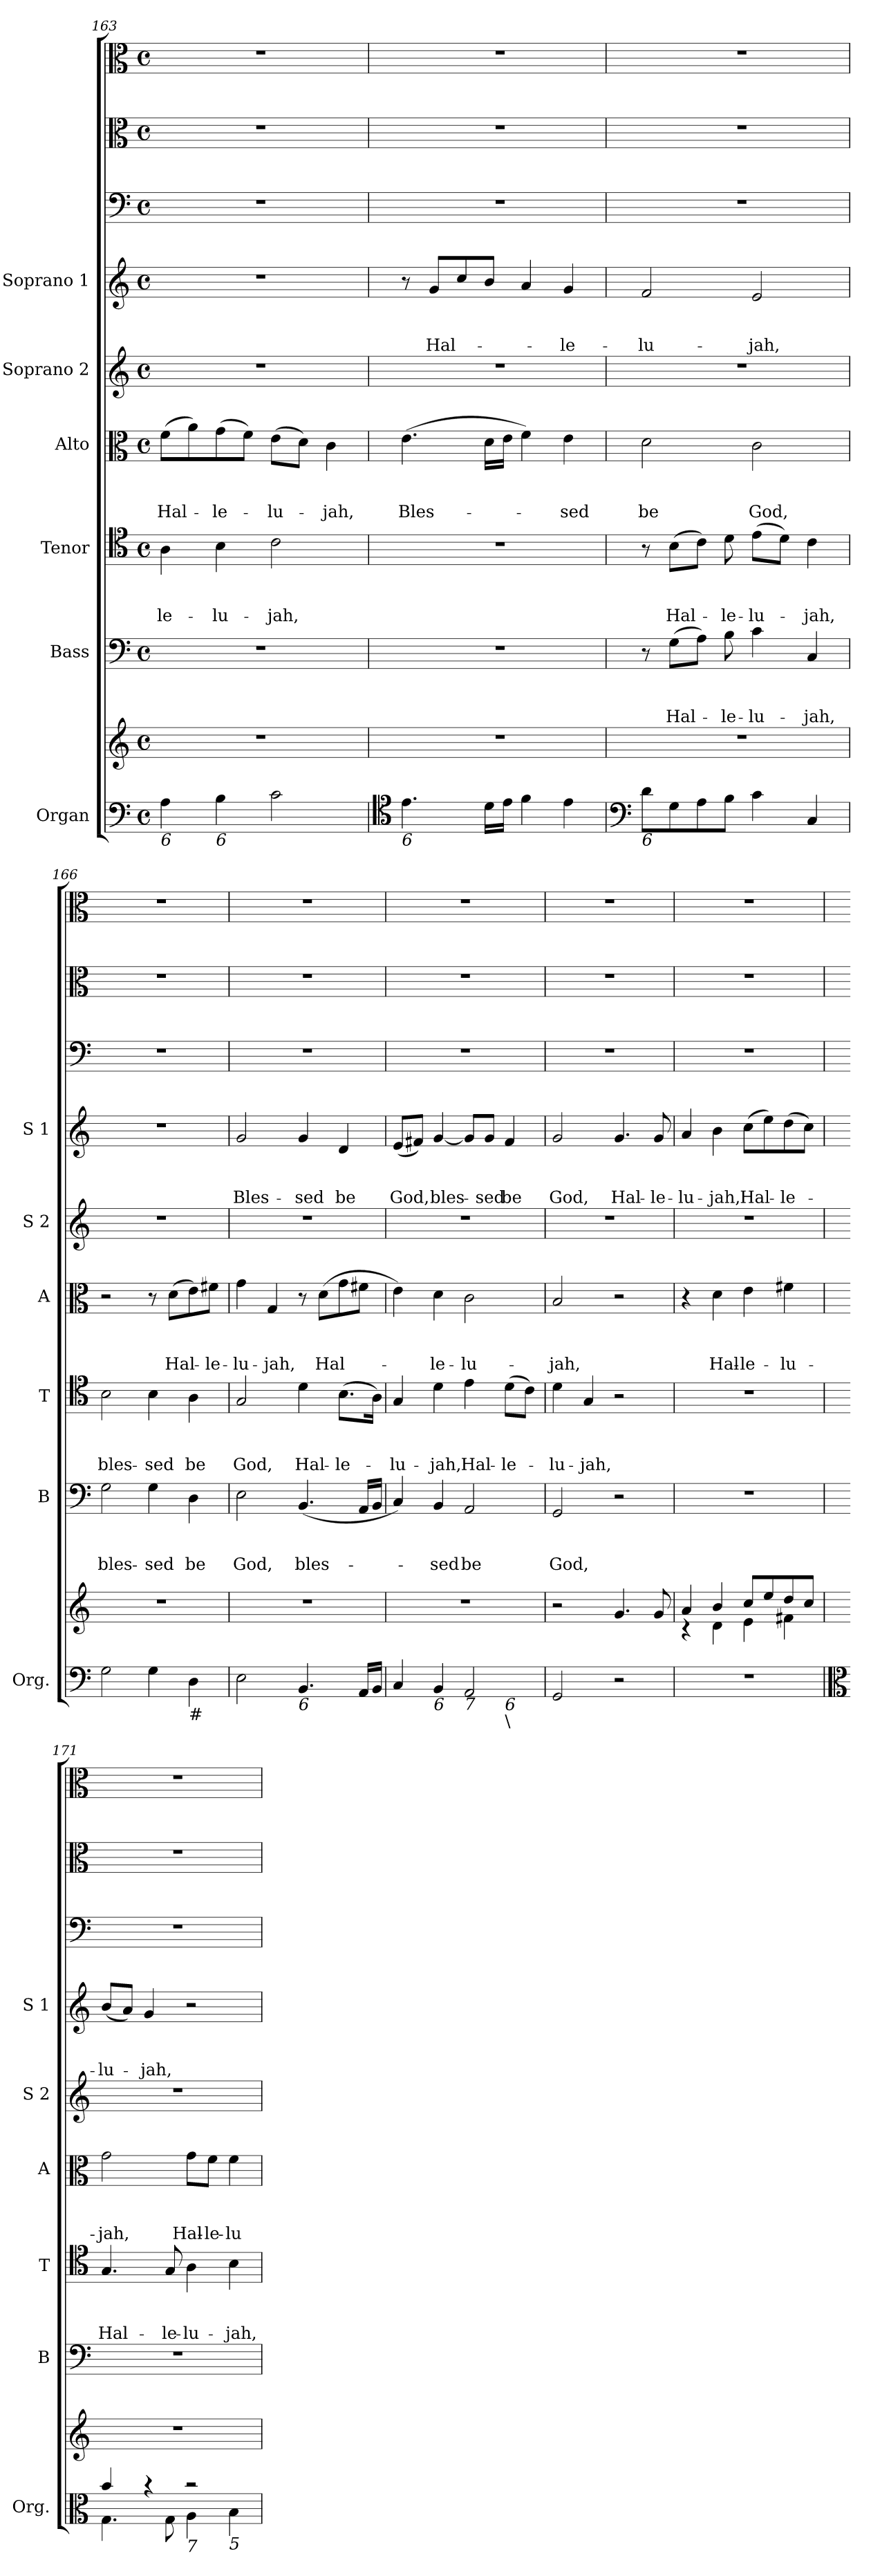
**kern	**kern	**kern	**text	**text	**text	**kern	**text	**text	**text	**kern	**text	**text	**text	**kern	**kern	**text	**text	**text	**kern	**kern	**kern
*part9	*part9	*part8	*part8	*part8	*part8	*part7	*part7	*part7	*part7	*part6	*part6	*part6	*part6	*part5	*part4	*part4	*part4	*part4	*part3	*part2	*part1
*staff10	*staff9	*staff8	*staff8	*staff8	*staff8	*staff7	*staff7	*staff7	*staff7	*staff6	*staff6	*staff6	*staff6	*staff5	*staff4	*staff4	*staff4	*staff4	*staff3	*staff2	*staff1
*I"Organ	*	*I"Bass	*	*	*	*I"Tenor	*	*	*	*I"Alto	*	*	*	*I"Soprano 2	*I"Soprano 1	*	*	*	*	*	*
*I'Org.	*	*I'B	*	*	*	*I'T	*	*	*	*I'A	*	*	*	*I'S 2	*I'S 1	*	*	*	*	*	*
*clefF4	*clefG2	*clefF4	*	*	*	*clefC4	*	*	*	*clefC3	*	*	*	*clefG2	*clefG2	*	*	*	*clefF4	*clefC3	*clefC3
*k[]	*k[]	*k[]	*	*	*	*k[]	*	*	*	*k[]	*	*	*	*k[]	*k[]	*	*	*	*k[]	*k[]	*k[]
*C:	*C:	*C:	*	*	*	*C:	*	*	*	*C:	*	*	*	*C:	*C:	*	*	*	*C:	*C:	*C:
*M4/4	*M4/4	*M4/4	*	*	*	*M4/4	*	*	*	*M4/4	*	*	*	*M4/4	*M4/4	*	*	*	*M4/4	*M4/4	*M4/4
*met(c)	*met(c)	*met(c)	*	*	*	*met(c)	*	*	*	*met(c)	*	*	*	*met(c)	*met(c)	*	*	*	*met(c)	*met(c)	*met(c)
=163	=163	=163	=163	=163	=163	=163	=163	=163	=163	=163	=163	=163	=163	=163	=163	=163	=163	=163	=163	=163	=163
!LO:TX:b:i:t=6	!	!	!	!	!	!	!	!	!	!	!	!	!	!	!	!	!	!	!	!	!
!	!	!	!	!	!	!	!	!	!LO:LY:b	!	!	!	!LO:LY:b	!	!	!	!	!	!	!	!
4A\	1r	1r	.	.	.	4A\	.	.	-le-	(>8f\L	.	.	Hal-	1r	1r	.	.	.	1r	1r	1r
.	.	.	.	.	.	.	.	.	.	8a\)	.	.	.	.	.	.	.	.	.	.	.
!LO:TX:b:i:t=6	!	!	!	!	!	!	!	!	!	!	!	!	!	!	!	!	!	!	!	!	!
!	!	!	!	!	!	!	!	!	!LO:LY:b	!	!	!	!LO:LY:b	!	!	!	!	!	!	!	!
4B\	.	.	.	.	.	4B\	.	.	-lu-	(>8g\	.	.	-le-	.	.	.	.	.	.	.	.
.	.	.	.	.	.	.	.	.	.	8f\J)	.	.	.	.	.	.	.	.	.	.	.
!	!	!	!	!	!	!	!	!	!LO:LY:b	!	!	!	!LO:LY:b	!	!	!	!	!	!	!	!
2c\	.	.	.	.	.	2c\	.	.	-jah,	(>8e\L	.	.	-lu-	.	.	.	.	.	.	.	.
.	.	.	.	.	.	.	.	.	.	8d\J)	.	.	.	.	.	.	.	.	.	.	.
!	!	!	!	!	!	!	!	!	!	!	!	!	!LO:LY:b	!	!	!	!	!	!	!	!
.	.	.	.	.	.	.	.	.	.	4c\	.	.	-jah,	.	.	.	.	.	.	.	.
=164	=164	=164	=164	=164	=164	=164	=164	=164	=164	=164	=164	=164	=164	=164	=164	=164	=164	=164	=164	=164	=164
*clefC4	*	*	*	*	*	*	*	*	*	*	*	*	*	*	*	*	*	*	*	*	*
!LO:TX:b:i:t=6	!	!	!	!	!	!	!	!	!	!	!	!	!	!	!	!	!	!	!	!	!
!	!	!	!	!	!	!	!	!	!	!	!	!	!LO:LY:b	!	!	!	!	!	!	!	!
4.e\	1r	1r	.	.	.	1r	.	.	.	(>4.e\	.	.	Bles-	1r	8r	.	.	.	1r	1r	1r
!	!	!	!	!	!	!	!	!	!	!	!	!	!	!	!	!	!	!LO:LY:b	!	!	!
.	.	.	.	.	.	.	.	.	.	.	.	.	.	.	8g/L	.	.	Hal-	.	.	.
.	.	.	.	.	.	.	.	.	.	.	.	.	.	.	8cc/	.	.	.	.	.	.
16d\LL	.	.	.	.	.	.	.	.	.	16d\LL	.	.	.	.	8b/J	.	.	.	.	.	.
16e\JJ	.	.	.	.	.	.	.	.	.	16e\JJ	.	.	.	.	.	.	.	.	.	.	.
4f\	.	.	.	.	.	.	.	.	.	4f\)	.	.	.	.	4a/	.	.	.	.	.	.
!	!	!	!	!	!	!	!	!	!	!	!	!	!LO:LY:b	!	!	!	!	!LO:LY:b	!	!	!
4e\	.	.	.	.	.	.	.	.	.	4e\	.	.	-sed	.	4g/	.	.	-le-	.	.	.
!!LO:LB:g=z
=165	=165	=165	=165	=165	=165	=165	=165	=165	=165	=165	=165	=165	=165	=165	=165	=165	=165	=165	=165	=165	=165
*clefF4	*	*	*	*	*	*	*	*	*	*	*	*	*	*	*	*	*	*	*	*	*
!LO:TX:b:i:t=6	!	!	!	!	!	!	!	!	!	!	!	!	!	!	!	!	!	!	!	!	!
!	!	!	!	!	!	!	!	!	!	!	!	!	!LO:LY:b	!	!	!	!	!LO:LY:b	!	!	!
8d\L	1r	8r	.	.	.	8r	.	.	.	2d\	.	.	be	1r	2f/	.	.	-lu-	1r	1r	1r
!	!	!	!	!	!LO:LY:b	!	!	!	!LO:LY:b	!	!	!	!	!	!	!	!	!	!	!	!
8G\	.	(>8G\L	.	.	Hal-	(>8B\L	.	.	Hal-	.	.	.	.	.	.	.	.	.	.	.	.
8A\	.	8A\J)	.	.	.	8c\J)	.	.	.	.	.	.	.	.	.	.	.	.	.	.	.
!	!	!	!	!	!LO:LY:b	!	!	!	!LO:LY:b	!	!	!	!	!	!	!	!	!	!	!	!
8B\J	.	8B\	.	.	-le-	8d\	.	.	-le-	.	.	.	.	.	.	.	.	.	.	.	.
!	!	!	!	!	!LO:LY:b	!	!	!	!LO:LY:b	!	!	!	!LO:LY:b	!	!	!	!	!LO:LY:b	!	!	!
4c\	.	4c\	.	.	-lu-	(>8e\L	.	.	-lu-	2c\	.	.	God,	.	2e/	.	.	-jah,	.	.	.
.	.	.	.	.	.	8d\J)	.	.	.	.	.	.	.	.	.	.	.	.	.	.	.
!	!	!	!	!	!LO:LY:b	!	!	!	!LO:LY:b	!	!	!	!	!	!	!	!	!	!	!	!
4C/	.	4C/	.	.	-jah,	4c\	.	.	-jah,	.	.	.	.	.	.	.	.	.	.	.	.
=166	=166	=166	=166	=166	=166	=166	=166	=166	=166	=166	=166	=166	=166	=166	=166	=166	=166	=166	=166	=166	=166
!	!	!	!	!	!LO:LY:b	!	!	!	!LO:LY:b	!	!	!	!	!	!	!	!	!	!	!	!
2G\	1r	2G\	.	.	bles-	2B\	.	.	bles-	2r	.	.	.	1r	1r	.	.	.	1r	1r	1r
!	!	!	!	!	!LO:LY:b	!	!	!	!LO:LY:b	!	!	!	!	!	!	!	!	!	!	!	!
4G\	.	4G\	.	.	-sed	4B\	.	.	-sed	8r	.	.	.	.	.	.	.	.	.	.	.
!	!	!	!	!	!	!	!	!	!	!	!	!	!LO:LY:b	!	!	!	!	!	!	!	!
.	.	.	.	.	.	.	.	.	.	(>8d\L	.	.	Hal-	.	.	.	.	.	.	.	.
!LO:TX:b:t=#	!	!	!	!	!	!	!	!	!	!	!	!	!	!	!	!	!	!	!	!	!
!	!	!	!	!	!LO:LY:b	!	!	!	!LO:LY:b	!	!	!	!	!	!	!	!	!	!	!	!
4D\	.	4D\	.	.	be	4A\	.	.	be	8e\)	.	.	.	.	.	.	.	.	.	.	.
!	!	!	!	!	!	!	!	!	!	!	!	!	!LO:LY:b	!	!	!	!	!	!	!	!
.	.	.	.	.	.	.	.	.	.	8f#X\J	.	.	-le-	.	.	.	.	.	.	.	.
=167	=167	=167	=167	=167	=167	=167	=167	=167	=167	=167	=167	=167	=167	=167	=167	=167	=167	=167	=167	=167	=167
!	!	!	!	!	!LO:LY:b	!	!	!	!LO:LY:b	!	!	!	!LO:LY:b	!	!	!	!	!LO:LY:b	!	!	!
2E\	1r	2E\	.	.	God,	2G/	.	.	God,	4g\	.	.	-lu-	1r	2g/	.	.	Bles-	1r	1r	1r
!	!	!	!	!	!	!	!	!	!	!	!	!	!LO:LY:b	!	!	!	!	!	!	!	!
.	.	.	.	.	.	.	.	.	.	4G/	.	.	-jah,	.	.	.	.	.	.	.	.
!LO:TX:b:i:t=6	!	!	!	!	!	!	!	!	!	!	!	!	!	!	!	!	!	!	!	!	!
!	!	!	!	!	!LO:LY:b	!	!	!	!LO:LY:b	!	!	!	!	!	!	!	!	!LO:LY:b	!	!	!
4.BB/	.	(<4.BB/	.	.	bles-	4d\	.	.	Hal-	8r	.	.	.	.	4g/	.	.	-sed	.	.	.
!	!	!	!	!	!	!	!	!	!	!	!	!	!LO:LY:b	!	!	!	!	!	!	!	!
.	.	.	.	.	.	.	.	.	.	(>8d\L	.	.	Hal-	.	.	.	.	.	.	.	.
!	!	!	!	!	!	!	!	!	!LO:LY:b	!	!	!	!	!	!	!	!	!LO:LY:b	!	!	!
.	.	.	.	.	.	(>8.B\L	.	.	-le-	8g\	.	.	.	.	4d/	.	.	be	.	.	.
16AA/LL	.	16AA/LL	.	.	.	.	.	.	.	8f#X\J	.	.	.	.	.	.	.	.	.	.	.
16BB/JJ	.	16BB/JJ	.	.	.	16A\Jk)	.	.	.	.	.	.	.	.	.	.	.	.	.	.	.
=168	=168	=168	=168	=168	=168	=168	=168	=168	=168	=168	=168	=168	=168	=168	=168	=168	=168	=168	=168	=168	=168
!	!	!	!	!	!	!	!	!	!LO:LY:b	!	!	!	!	!	!	!	!	!LO:LY:b	!	!	!
*^	*	*	*	*	*	*	*	*	*	*	*	*	*	*	*	*	*	*	*	*	*
4C/	2.ryy	1r	4C/)	.	.	.	4G/	.	.	-lu-	4e\)	.	.	.	1r	(<8e/L	.	.	God,	1r	1r	1r
.	.	.	.	.	.	.	.	.	.	.	.	.	.	.	.	8f#X/J)	.	.	.	.	.	.
!LO:TX:b:i:t=6	!	!	!	!	!	!	!	!	!	!	!	!	!	!	!	!	!	!	!	!	!	!
!	!	!	!	!	!	!LO:LY:b	!	!	!	!LO:LY:b	!	!	!	!LO:LY:b	!	!	!	!	!LO:LY:b	!	!	!
4BB/	.	.	4BB/	.	.	-sed	4d\	.	.	-jah,	4d\	.	.	-le-	.	[4g/	.	.	bles-	.	.	.
!LO:TX:b:i:t=7	!	!	!	!	!	!	!	!	!	!	!	!	!	!	!	!	!	!	!	!	!	!
!	!	!	!	!	!	!LO:LY:b	!	!	!	!LO:LY:b	!	!	!	!LO:LY:b	!	!	!	!	!	!	!	!
2AA/	.	.	2AA/	.	.	be	4e\	.	.	Hal-	2c\	.	.	-lu-	.	8g/L]	.	.	.	.	.	.
!	!	!	!	!	!	!	!	!	!	!	!	!	!	!	!	!	!	!	!LO:LY:b	!	!	!
.	.	.	.	.	.	.	.	.	.	.	.	.	.	.	.	8g/J	.	.	-sed	.	.	.
!	!LO:TX:b:i:t=6	!	!	!	!	!	!	!	!	!	!	!	!	!	!	!	!	!	!	!	!	!
!	!LO:TX:b:t=\	!	!	!	!	!	!	!	!	!	!	!	!	!	!	!	!	!	!	!	!	!
!	!	!	!	!	!	!	!	!	!	!LO:LY:b	!	!	!	!	!	!	!	!	!LO:LY:b	!	!	!
.	4ryy	.	.	.	.	.	(>8d\L	.	.	-le-	.	.	.	.	.	4f#/	.	.	be	.	.	.
.	.	.	.	.	.	.	8c\J)	.	.	.	.	.	.	.	.	.	.	.	.	.	.	.
=169	=169	=169	=169	=169	=169	=169	=169	=169	=169	=169	=169	=169	=169	=169	=169	=169	=169	=169	=169	=169	=169	=169
!	!	!	!	!	!	!LO:LY:b	!	!	!	!LO:LY:b	!	!	!	!LO:LY:b	!	!	!	!	!LO:LY:b	!	!	!
*v	*v	*	*	*	*	*	*	*	*	*	*	*	*	*	*	*	*	*	*	*	*	*
2GG/	2r	2GG/	.	.	God,	4d\	.	.	-lu-	2B/	.	.	-jah,	1r	2g/	.	.	God,	1r	1r	1r
!	!	!	!	!	!	!	!	!	!LO:LY:b	!	!	!	!	!	!	!	!	!	!	!	!
.	.	.	.	.	.	4G/	.	.	-jah,	.	.	.	.	.	.	.	.	.	.	.	.
!	!	!	!	!	!	!	!	!	!	!	!	!	!	!	!	!	!	!LO:LY:b	!	!	!
2r	4.g/	2r	.	.	.	2r	.	.	.	2r	.	.	.	.	4.g/	.	.	Hal-	.	.	.
!	!	!	!	!	!	!	!	!	!	!	!	!	!	!	!	!	!	!LO:LY:b	!	!	!
.	8g/	.	.	.	.	.	.	.	.	.	.	.	.	.	8g/	.	.	-le-	.	.	.
!!LO:PB:g=z
=170	=170	=170	=170	=170	=170	=170	=170	=170	=170	=170	=170	=170	=170	=170	=170	=170	=170	=170	=170	=170	=170
*	*^	*	*	*	*	*	*	*	*	*	*	*	*	*	*	*	*	*	*	*	*
!	!	!	!	!	!	!	!	!	!	!	!	!	!	!	!	!	!	!	!LO:LY:b	!	!	!
1r	4a/	4rc	1r	.	.	.	1r	.	.	.	4r	.	.	.	1r	4a/	.	.	-lu-	1r	1r	1r
!	!	!	!	!	!	!	!	!	!	!	!	!	!	!LO:LY:b	!	!	!	!	!LO:LY:b	!	!	!
.	4b/	4d\	.	.	.	.	.	.	.	.	4d\	.	.	Hal-	.	4b\	.	.	-jah,	.	.	.
!	!	!	!	!	!	!	!	!	!	!	!	!	!	!LO:LY:b	!	!	!	!	!LO:LY:b	!	!	!
.	8cc/L	4e\	.	.	.	.	.	.	.	.	4e\	.	.	-le-	.	(>8cc\L	.	.	Hal-	.	.	.
.	8ee/	.	.	.	.	.	.	.	.	.	.	.	.	.	.	8ee\)	.	.	.	.	.	.
!	!	!	!	!	!	!	!	!	!	!	!	!	!	!LO:LY:b	!	!	!	!	!LO:LY:b	!	!	!
.	8dd/	4f#X\	.	.	.	.	.	.	.	.	4f#X\	.	.	-lu-	.	(>8dd\	.	.	-le-	.	.	.
.	8cc/J	.	.	.	.	.	.	.	.	.	.	.	.	.	.	8cc\J)	.	.	.	.	.	.
*	*v	*v	*	*	*	*	*	*	*	*	*	*	*	*	*	*	*	*	*	*	*	*
=171	=171	=171	=171	=171	=171	=171	=171	=171	=171	=171	=171	=171	=171	=171	=171	=171	=171	=171	=171	=171	=171
*clefC3	*	*	*	*	*	*	*	*	*	*	*	*	*	*	*	*	*	*	*	*	*
*^	*	*	*	*	*	*	*	*	*	*	*	*	*	*	*	*	*	*	*	*	*
!	!	!	!	!	!	!	!	!	!	!LO:LY:b	!	!	!	!LO:LY:b	!	!	!	!	!LO:LY:b	!	!	!
4b/	4.G\	1r	1r	.	.	.	4.G/	.	.	Hal-	2g\	.	.	-jah,	1r	(<8b/L	.	.	-lu-	1r	1r	1r
.	.	.	.	.	.	.	.	.	.	.	.	.	.	.	.	8a/J)	.	.	.	.	.	.
!	!	!	!	!	!	!	!	!	!	!	!	!	!	!	!	!	!	!	!LO:LY:b	!	!	!
4rb	.	.	.	.	.	.	.	.	.	.	.	.	.	.	.	4g/	.	.	-jah,	.	.	.
!	!	!	!	!	!	!	!	!	!	!LO:LY:b	!	!	!	!	!	!	!	!	!	!	!	!
.	8G\	.	.	.	.	.	8G/	.	.	-le-	.	.	.	.	.	.	.	.	.	.	.	.
!LO:TX:b:i:t=7	!	!	!	!	!	!	!	!	!	!	!	!	!	!	!	!	!	!	!	!	!	!
!	!	!	!	!	!	!	!	!	!	!LO:LY:b	!	!	!	!LO:LY:b	!	!	!	!	!	!	!	!
2rb	4A\	.	.	.	.	.	4A\	.	.	-lu-	8g\L	.	.	Hal-	.	2r	.	.	.	.	.	.
!	!	!	!	!	!	!	!	!	!	!	!	!	!	!LO:LY:b	!	!	!	!	!	!	!	!
.	.	.	.	.	.	.	.	.	.	.	8f\J	.	.	-le-	.	.	.	.	.	.	.	.
!	!LO:TX:b:i:t=5	!	!	!	!	!	!	!	!	!	!	!	!	!	!	!	!	!	!	!	!	!
!	!	!	!	!	!	!	!	!	!	!LO:LY:b	!	!	!	!LO:LY:b	!	!	!	!	!	!	!	!
.	4B\	.	.	.	.	.	4B\	.	.	-jah,	4f\	.	.	-lu-	.	.	.	.	.	.	.	.
*v	*v	*	*	*	*	*	*	*	*	*	*	*	*	*	*	*	*	*	*	*	*	*
=	=	=	=	=	=	=	=	=	=	=	=	=	=	=	=	=	=	=	=	=	=
*-	*-	*-	*-	*-	*-	*-	*-	*-	*-	*-	*-	*-	*-	*-	*-	*-	*-	*-	*-	*-	*-
